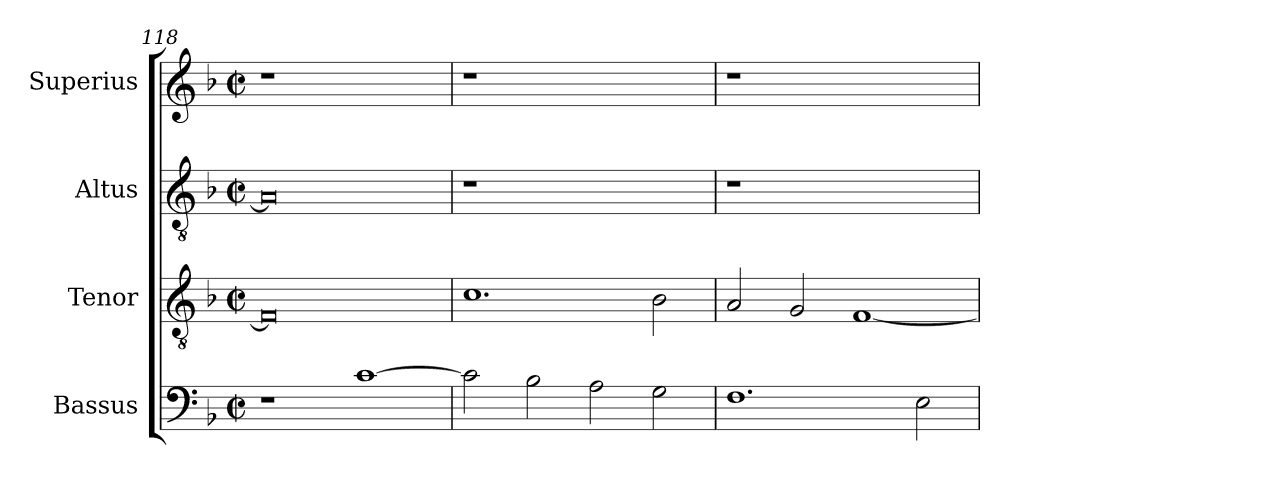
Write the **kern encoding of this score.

**kern	**kern	**kern	**kern
*part4	*part3	*part2	*part1
*staff4	*staff3	*staff2	*staff1
*I"Bassus	*I"Tenor	*I"Altus	*I"Superius
*I'B.	*I'T.	*I'A.	*I'S.
!!LO:LB:g=z
*clefF4	*clefGv2	*clefGv2	*clefG2
*	*ITrd7c12	*ITrd7c12	*
*k[b-]	*k[b-]	*k[b-]	*k[b-]
*F:	*F:	*F:	*F:
*M2/2	*M2/2	*M2/2	*M2/2
*met(c|)	*met(c|)	*met(c|)	*met(c|)
=118	=118	=118	=118
!	!	!	!LO:N:vis=1
1r	0FFi]	0AAi]	1r
[>1ci	.	.	1ryy
=119	=119	=119	=119
!	!	!LO:N:vis=1	!LO:N:vis=1
2ci\]	1.Ci	1r	1r
2B-i\	.	.	.
2Ai\	.	1ryy	1ryy
2Gi\	2BB-i\	.	.
=120	=120	=120	=120
!	!	!LO:N:vis=1	!LO:N:vis=1
1.Fi	2AAi/	1r	1r
.	2GGi/	.	.
.	[<1FFi	1ryy	1ryy
2Ei\	.	.	.
=	=	=	=
*-	*-	*-	*-
